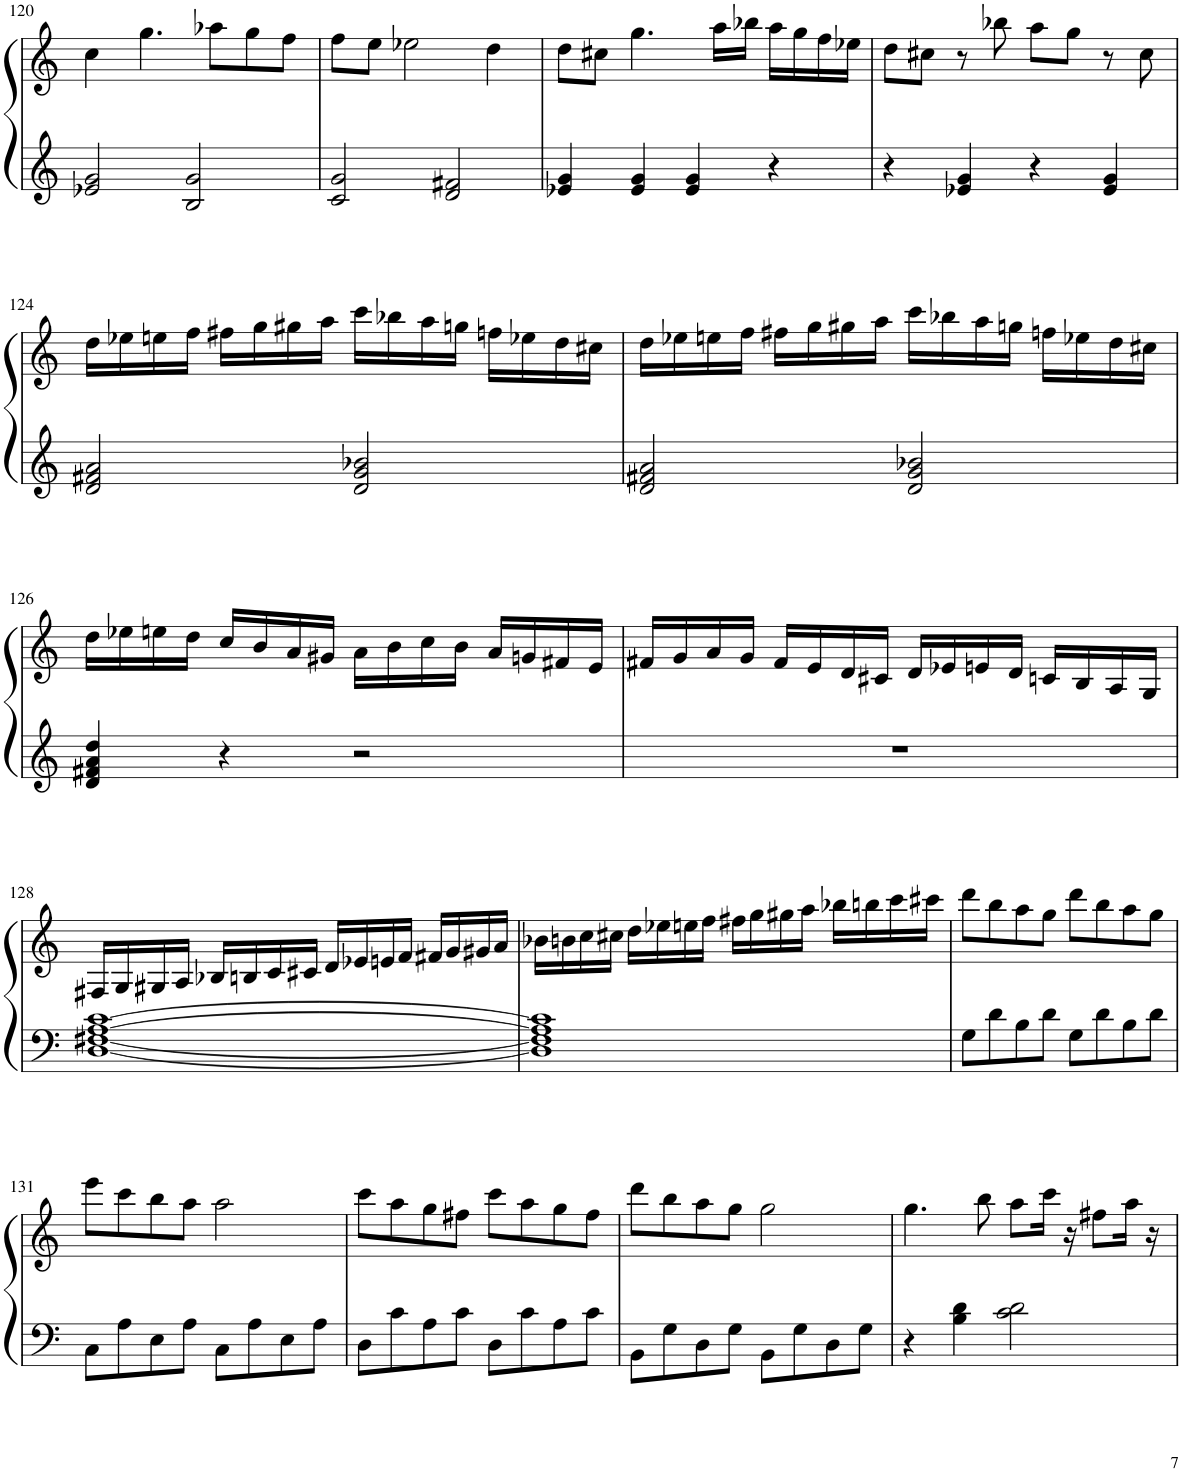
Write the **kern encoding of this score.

**kern	**kern
*part1	*part1
*staff2	*staff1
*I"Piano	*
*I'Pno.	*
!!LO:PB:g=z
*clefG2	*clefG2
*k[]	*k[]
*M4/4	*M4/4
*met(c)	*met(c)
=120	=120
2e-X/ 2g/	4cc\
.	4.gg\
2B/ 2g/	.
.	8aa-X\L
.	8gg\
.	8ff\J
=121	=121
2c/ 2g/	8ff\L
.	8ee\J
.	2ee-X\
2d/ 2f#X/	.
.	4dd\
=122	=122
4e-X/ 4g/	8dd\L
.	8cc#X\J
4e-/ 4g/	4.gg\
4e-/ 4g/	.
.	16aa\LL
.	16bb-X\JJ
4r	16aa\LL
.	16gg\
.	16ff\
.	16ee-X\JJ
=123	=123
4r	8dd\L
.	8cc#X\J
4e-X/ 4g/	8r
.	8bb-X\
4r	8aa\L
.	8gg\J
4e-/ 4g/	8r
.	8cc#\
!!LO:LB:g=z
=124	=124
2d/ 2f#X/ 2a/	16dd\LL
.	16ee-X\
.	16een\
.	16ff\JJ
.	16ff#X\LL
.	16gg\
.	16gg#X\
.	16aa\JJ
2d/ 2g/ 2b-X/	16ccc\LL
.	16bb-X\
.	16aa\
.	16ggn\JJ
.	16ffn\LL
.	16ee-X\
.	16dd\
.	16cc#X\JJ
=125	=125
2d/ 2f#X/ 2a/	16dd\LL
.	16ee-X\
.	16een\
.	16ff\JJ
.	16ff#X\LL
.	16gg\
.	16gg#X\
.	16aa\JJ
2d/ 2g/ 2b-X/	16ccc\LL
.	16bb-X\
.	16aa\
.	16ggn\JJ
.	16ffn\LL
.	16ee-X\
.	16dd\
.	16cc#X\JJ
!!LO:LB:g=z
=126	=126
4d/ 4f#X/ 4a/ 4dd/	16dd\LL
.	16ee-X\
.	16een\
.	16dd\JJ
4r	16cc/LL
.	16b/
.	16a/
.	16g#X/JJ
2r	16a\LL
.	16b\
.	16cc\
.	16b\JJ
.	16a/LL
.	16gn/
.	16f#X/
.	16e/JJ
=127	=127
1r	16f#X/LL
.	16g/
.	16a/
.	16g/JJ
.	16f#/LL
.	16e/
.	16d/
.	16c#X/JJ
.	16d/LL
.	16e-X/
.	16en/
.	16d/JJ
.	16cn/LL
.	16B/
.	16A/
.	16G/JJ
!!LO:LB:g=z
=128	=128
[1D [1F#X [1A [1c	16F#X/LL
.	16G/
.	16G#X/
.	16A/JJ
.	16B-X/LL
.	16Bn/
.	16c/
.	16c#X/JJ
.	16d/LL
.	16e-X/
.	16en/
.	16f/JJ
.	16f#X/LL
.	16g/
.	16g#X/
.	16a/JJ
=129	=129
1D] 1F#] 1A] 1c]	16b-X\LL
.	16bn\
.	16cc\
.	16cc#X\JJ
.	16dd\LL
.	16ee-X\
.	16een\
.	16ff\JJ
.	16ff#X\LL
.	16gg\
.	16gg#X\
.	16aa\JJ
.	16bb-X\LL
.	16bbn\
.	16ccc\
.	16ccc#X\JJ
=130	=130
8G\L	8ddd\L
8d\	8bb\
8B\	8aa\
8d\J	8gg\J
8G\L	8ddd\L
8d\	8bb\
8B\	8aa\
8d\J	8gg\J
!!LO:LB:g=z
=131	=131
8C\L	8eee\L
8A\	8ccc\
8E\	8bb\
8A\J	8aa\J
8C\L	2aa\
8A\	.
8E\	.
8A\J	.
=132	=132
8D\L	8ccc\L
8c\	8aa\
8A\	8gg\
8c\J	8ff#X\J
8D\L	8ccc\L
8c\	8aa\
8A\	8gg\
8c\J	8ff#\J
=133	=133
8BB\L	8ddd\L
8G\	8bb\
8D\	8aa\
8G\J	8gg\J
8BB\L	2gg\
8G\	.
8D\	.
8G\J	.
=134	=134
4r	4.gg\
4B\ 4d\	.
.	8bb\
2c\ 2d\	8aa\L
.	16ccc\Jk
.	16r
.	8ff#X\L
.	16aa\Jk
.	16r
=	=
*-	*-
